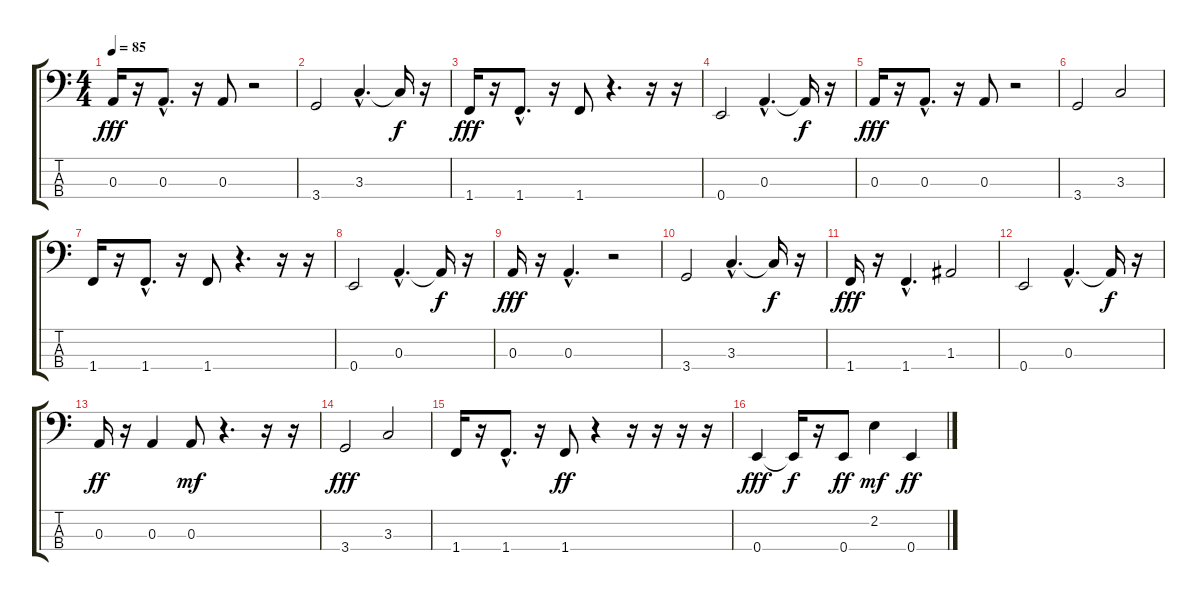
\track "" {instrument fretlessbass}
\staff {score tabs}
\tuning (G2 D2 A1 E1) {hide}
\ts (4 4)
\tempo 85
\clef f4
\ks c
0.3.16{dy fff} r.16 0.3{hac}.8{d} r.16 0.3.8 r.2 |
3.4.2 3.3{hac}.4{d} 3.3{t}.16{dy f} r.16 |
1.4.16{dy fff} r.16 1.4{hac}.8{d} r.16 1.4.8 r.4{d} r.16 r.16 |
0.4.2 0.3{hac}.4{d} 0.3{t}.16{dy f} r.16 |
0.3.16{dy fff} r.16 0.3{hac}.8{d} r.16 0.3.8 r.2 |
3.4.2 3.3.2 |
1.4.16 r.16 1.4{hac}.8{d} r.16 1.4.8 r.4{d} r.16 r.16 |
0.4.2 0.3{hac}.4{d} 0.3{t}.16{dy f} r.16 |
0.3.16{dy fff} r.16 0.3{hac}.4{d} r.2 |
3.4.2 3.3{hac}.4{d} 3.3{t}.16{dy f} r.16 |
1.4.16{dy fff} r.16 1.4{hac}.4{d} 1.3.2 |
0.4.2 0.3{hac}.4{d} 0.3{t}.16{dy f} r.16 |
0.3.16{dy ff} r.16 0.3.4 0.3.8{dy mf} r.4{d} r.16 r.16 |
3.4.2{dy fff} 3.3.2 |
1.4.16 r.16 1.4{hac}.8{d} r.16 1.4.8{dy ff} r.4 r.16 r.16 r.16 r.16 |
0.4.4{dy fff} 0.4{t}.16{dy f} r.16 0.4.8{dy ff} 2.2.4{dy mf} 0.4.4{dy ff}
